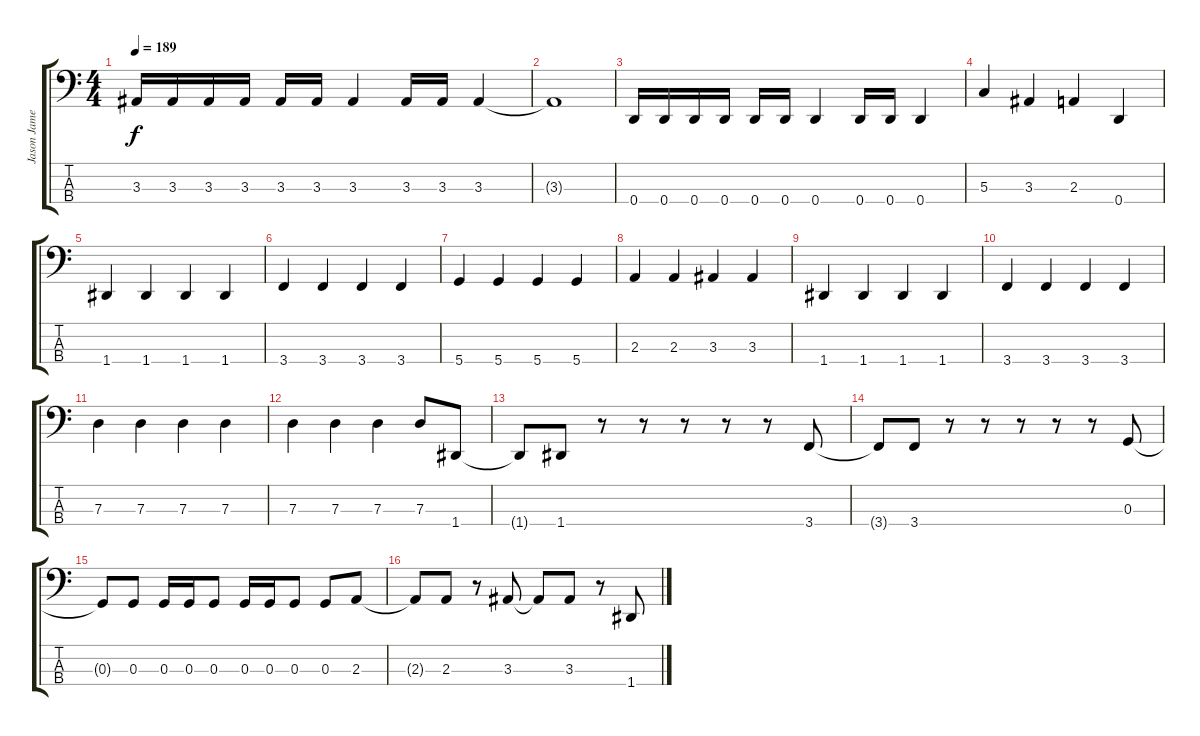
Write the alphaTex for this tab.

\track ("Jason James" "Jason Jame") {instrument electricbasspick}
\staff {score tabs}
\tuning (F2 C2 G1 D1) {hide}
\ts (4 4)
\tempo 189
\clef f4
\ks c
3.3.16{dy f} 3.3.16 3.3.16 3.3.16 3.3.16 3.3.16 3.3.4 3.3.16 3.3.16 3.3.4 |
3.3{t}.1 |
0.4.16 0.4.16 0.4.16 0.4.16 0.4.16 0.4.16 0.4.4 0.4.16 0.4.16 0.4.4 |
5.3.4 3.3.4 2.3.4 0.4.4 |
1.4.4 1.4.4 1.4.4 1.4.4 |
3.4.4 3.4.4 3.4.4 3.4.4 |
5.4.4 5.4.4 5.4.4 5.4.4 |
2.3.4 2.3.4 3.3.4 3.3.4 |
1.4.4 1.4.4 1.4.4 1.4.4 |
3.4.4 3.4.4 3.4.4 3.4.4 |
7.3.4 7.3.4 7.3.4 7.3.4 |
7.3.4 7.3.4 7.3.4 7.3.8 1.4.8 |
1.4{t}.8 1.4.8 r.8 r.8 r.8 r.8 r.8 3.4.8 |
3.4{t}.8 3.4.8 r.8 r.8 r.8 r.8 r.8 0.3.8 |
0.3{t}.8 0.3.8 0.3.16 0.3.16 0.3.8 0.3.16 0.3.16 0.3.8 0.3.8 2.3.8 |
2.3{t}.8 2.3.8 r.8 3.3.8 3.3{t}.8 3.3.8 r.8 1.4.8
